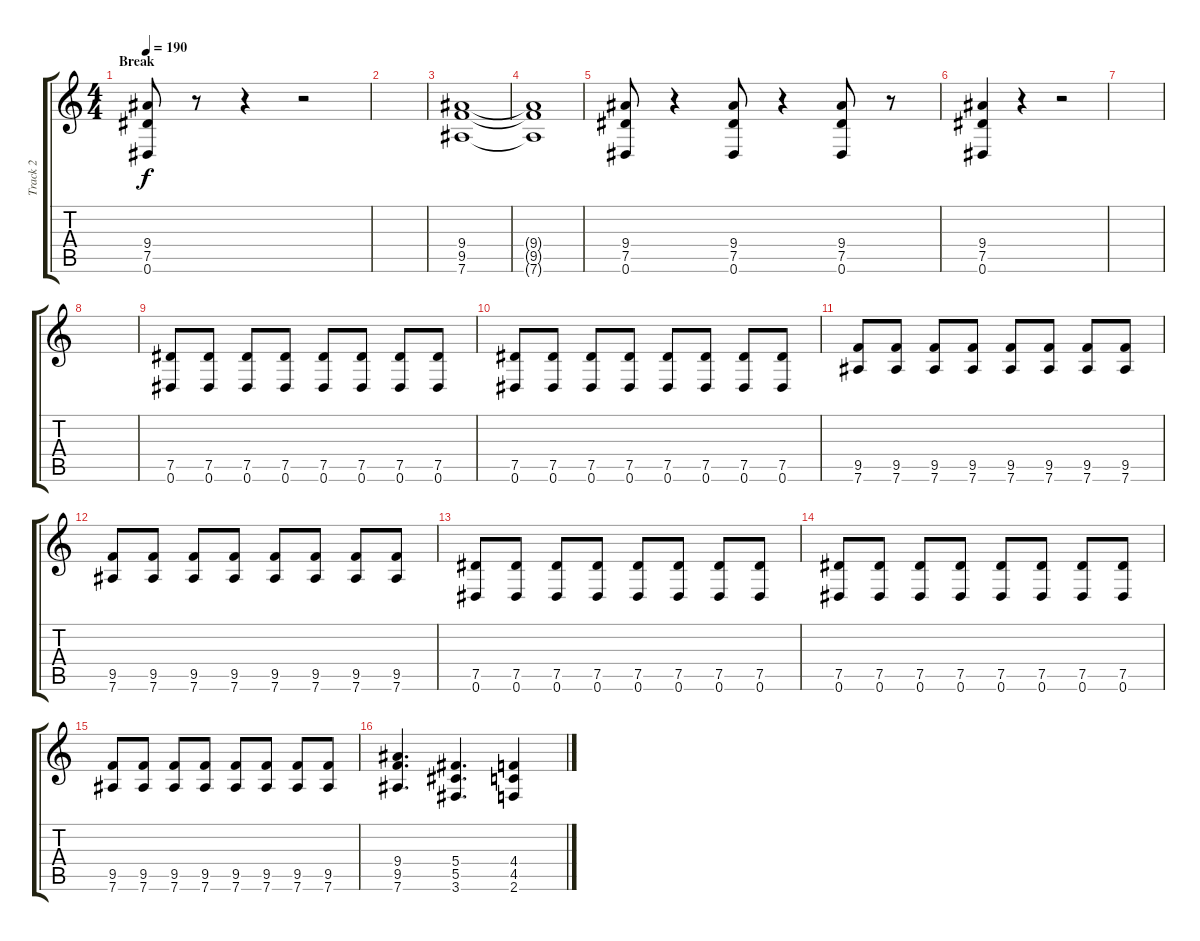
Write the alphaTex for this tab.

\track ("Track 2" "Track 2") {instrument distortionguitar}
\staff {score tabs}
\tuning (Eb4 Bb3 Gb3 Db3 Ab2 Eb2) {hide}
\ts (4 4)
\section ("" "Break")
\tempo 190
\clef g2
\ks c
(9.4 7.5 0.6).8{dy f} r.8 r.4 r.2 |
|
(9.4 9.5 7.6).1 |
(9.4{t} 9.5{t} 7.6{t}).1 |
(9.4 7.5 0.6).8 r.4 (9.4 7.5 0.6).8 r.4 (9.4 7.5 0.6).8 r.8 |
(9.4 7.5 0.6).4 r.4 r.2 |
|
|
(7.5 0.6).8 (7.5 0.6).8 (7.5 0.6).8 (7.5 0.6).8 (7.5 0.6).8 (7.5 0.6).8 (7.5 0.6).8 (7.5 0.6).8 |
(7.5 0.6).8 (7.5 0.6).8 (7.5 0.6).8 (7.5 0.6).8 (7.5 0.6).8 (7.5 0.6).8 (7.5 0.6).8 (7.5 0.6).8 |
(9.5 7.6).8 (9.5 7.6).8 (9.5 7.6).8 (9.5 7.6).8 (9.5 7.6).8 (9.5 7.6).8 (9.5 7.6).8 (9.5 7.6).8 |
(9.5 7.6).8 (9.5 7.6).8 (9.5 7.6).8 (9.5 7.6).8 (9.5 7.6).8 (9.5 7.6).8 (9.5 7.6).8 (9.5 7.6).8 |
(7.5 0.6).8 (7.5 0.6).8 (7.5 0.6).8 (7.5 0.6).8 (7.5 0.6).8 (7.5 0.6).8 (7.5 0.6).8 (7.5 0.6).8 |
(7.5 0.6).8 (7.5 0.6).8 (7.5 0.6).8 (7.5 0.6).8 (7.5 0.6).8 (7.5 0.6).8 (7.5 0.6).8 (7.5 0.6).8 |
(9.5 7.6).8 (9.5 7.6).8 (9.5 7.6).8 (9.5 7.6).8 (9.5 7.6).8 (9.5 7.6).8 (9.5 7.6).8 (9.5 7.6).8 |
(9.4 9.5 7.6).4{d} (5.4 5.5 3.6).4{d} (4.4 4.5 2.6).4
